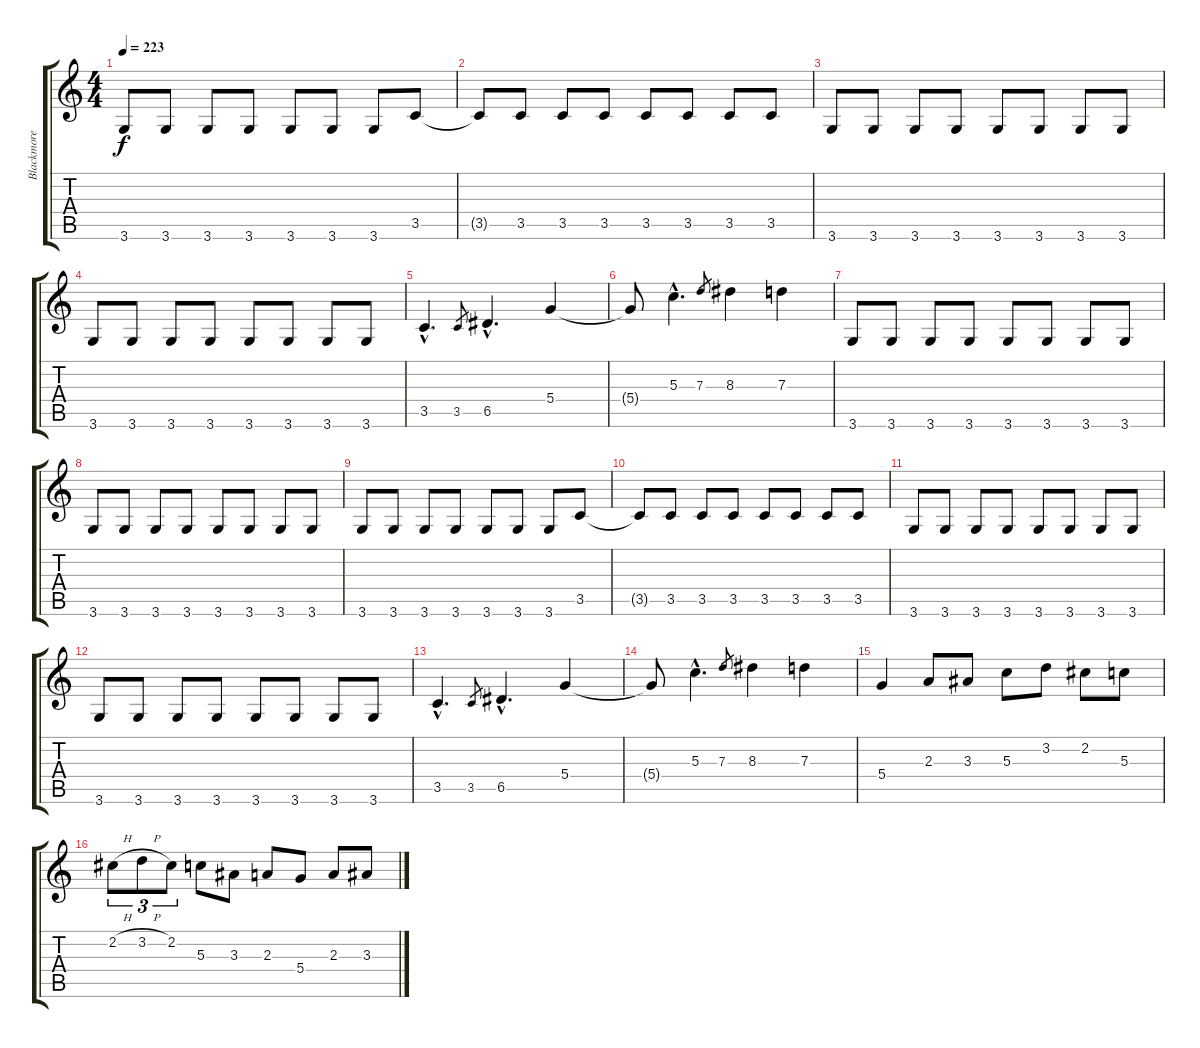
\track ("Blackmore" "Blackmore") {instrument distortionguitar}
\staff {score tabs}
\tuning (E4 B3 G3 D3 A2 E2) {hide}
\ts (4 4)
\tempo 223
\clef g2
\ks c
3.6.8{dy f} 3.6.8 3.6.8 3.6.8 3.6.8 3.6.8 3.6.8 3.5.8 |
3.5{t}.8 3.5.8 3.5.8 3.5.8 3.5.8 3.5.8 3.5.8 3.5.8 |
3.6.8 3.6.8 3.6.8 3.6.8 3.6.8 3.6.8 3.6.8 3.6.8 |
3.6.8 3.6.8 3.6.8 3.6.8 3.6.8 3.6.8 3.6.8 3.6.8 |
3.5{hac}.4{d} 3.5.8{gr} 6.5{hac}.4{d} 5.4.4 |
5.4{t}.8 5.3{hac}.4{d} 7.3.8{gr} 8.3.4 7.3.4 |
3.6.8 3.6.8 3.6.8 3.6.8 3.6.8 3.6.8 3.6.8 3.6.8 |
3.6.8 3.6.8 3.6.8 3.6.8 3.6.8 3.6.8 3.6.8 3.6.8 |
3.6.8 3.6.8 3.6.8 3.6.8 3.6.8 3.6.8 3.6.8 3.5.8 |
3.5{t}.8 3.5.8 3.5.8 3.5.8 3.5.8 3.5.8 3.5.8 3.5.8 |
3.6.8 3.6.8 3.6.8 3.6.8 3.6.8 3.6.8 3.6.8 3.6.8 |
3.6.8 3.6.8 3.6.8 3.6.8 3.6.8 3.6.8 3.6.8 3.6.8 |
3.5{hac}.4{d} 3.5.8{gr} 6.5{hac}.4{d} 5.4.4 |
5.4{t}.8 5.3{hac}.4{d} 7.3.8{gr} 8.3.4 7.3.4 |
5.4.4{volume 16 instrument overdrivenguitar} 2.3.8 3.3.8 5.3.8 3.2.8 2.2.8 5.3.8 |
2.2{h}.8{tu (3 2)} 3.2{h}.8{tu (3 2)} 2.2.8{tu (3 2)} 5.3.8 3.3.8 2.3.8 5.4.8 2.3.8 3.3.8
